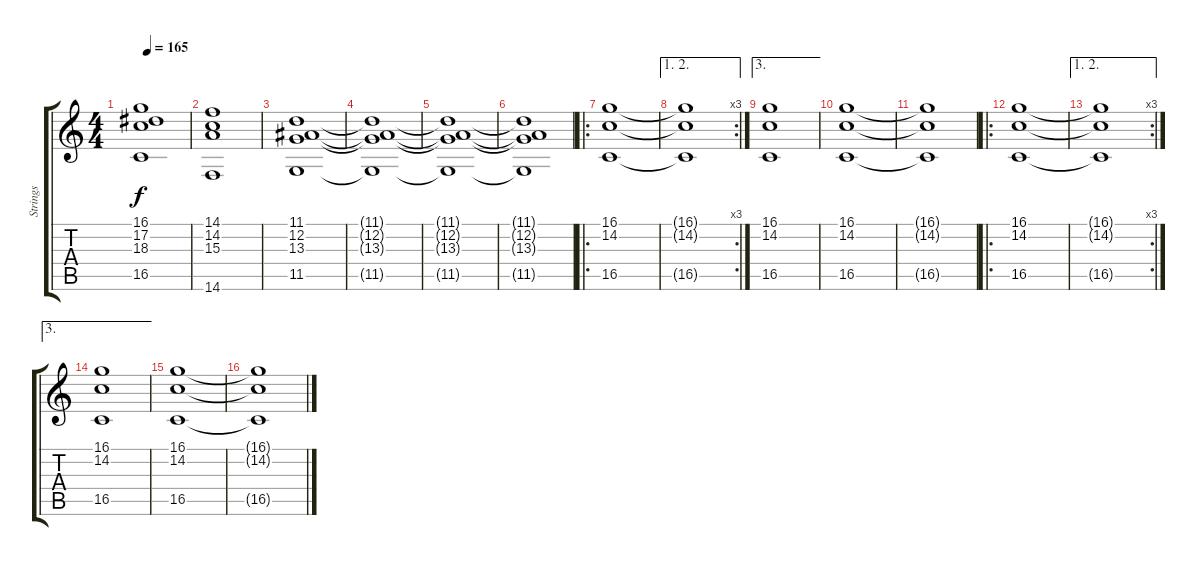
\track ("Strings" "Strings") {instrument stringensemble1}
\staff {score tabs}
\tuning (Eb4 Bb3 Gb3 Db3 Ab2 Eb2) {hide}
\ts (4 4)
\tempo 165
\clef g2
\ks c
(16.1 17.2 18.3 16.5).1{dy f} |
(14.1 14.2 15.3 14.6).1 |
(11.1 12.2 13.3 11.5).1 |
(11.1{t} 12.2{t} 13.3{t} 11.5{t}).1 |
(11.1{t} 12.2{t} 13.3{t} 11.5{t}).1 |
(11.1{t} 12.2{t} 13.3{t} 11.5{t}).1 |
\ro
(16.1 14.2 16.5).1 |
\ae (1 2)
\rc 3
(16.1{t} 14.2{t} 16.5{t}).1 |
\ae 3
(16.1 14.2 16.5).1 |
(16.1 14.2 16.5).1 |
(16.1{t} 14.2{t} 16.5{t}).1 |
\ro
(16.1 14.2 16.5).1 |
\ae (1 2)
\rc 3
(16.1{t} 14.2{t} 16.5{t}).1 |
\ae 3
(16.1 14.2 16.5).1 |
(16.1 14.2 16.5).1 |
(16.1{t} 14.2{t} 16.5{t}).1
